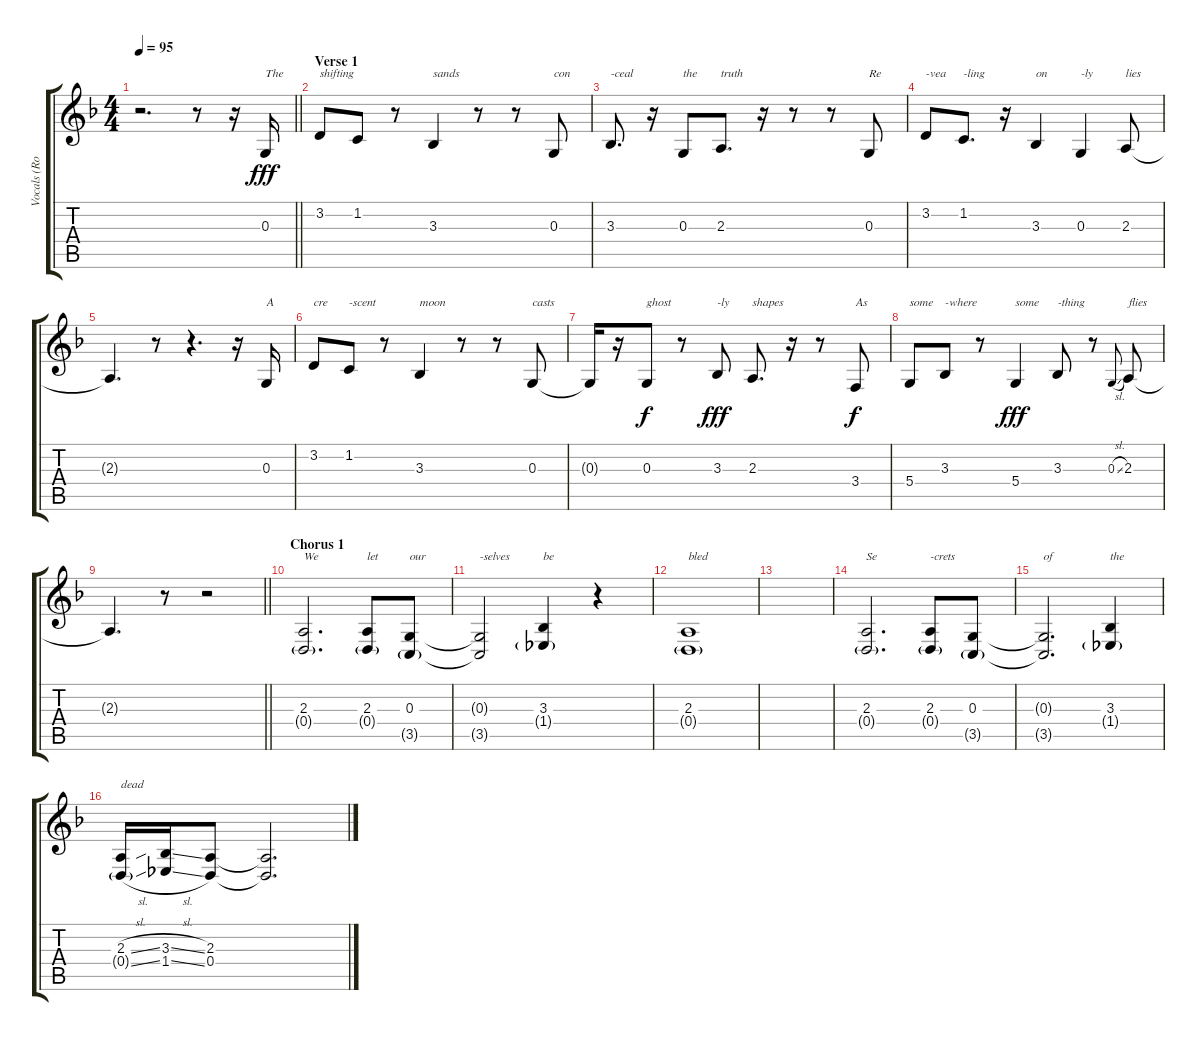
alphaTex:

\track ("Vocals (Rob Halford)" "Vocals (Ro") {instrument altosax}
\staff {score tabs}
\tuning (E4 B3 G3 D3 A2 D2) {hide}
\ts (4 4)
\tempo 95
\clef g2
\barLineRight lightlight
\ks dminor
r.2{d dy fff} r.8 r.16 0.3.16{txt "The"} |
\section ("" "Verse 1")
3.2.8{txt "shifting"} 1.2.8 r.8 3.3.4{txt "sands"} r.8 r.8 0.3.8{txt "con"} |
3.3.8{d txt "-ceal"} r.16 0.3.8{txt "the"} 2.3.8{d txt "truth"} r.16 r.8 r.8 0.3.8{txt "Re"} |
3.2.8{txt "-vea"} 1.2.8{d txt "-ling"} r.16 3.3.4{txt "on"} 0.3.4{txt "-ly"} 2.3.8{txt "lies"} |
2.3{t}.4{d} r.8 r.4{d} r.16 0.3.16{txt "A"} |
3.2.8{txt "cre"} 1.2.8{txt "-scent"} r.8 3.3.4{txt "moon"} r.8 r.8 0.3.8{txt "casts"} |
0.3{t}.16 r.16 0.3.8{txt "ghost" dy f} r.8 3.3.8{txt "-ly" dy fff} 2.3.8{d txt "shapes"} r.16 r.8 3.4.8{txt "As" dy f} |
5.4.8{txt "some"} 3.3.8{txt "-where"} r.8 5.4.4{txt "some" dy fff} 3.3.8{txt "-thing"} r.8 0.3{sl}.8{gr onbeat} 2.3.8{txt "flies"} |
\barLineRight lightlight
2.3{t}.4{d} r.8 r.2 |
\section ("" "Chorus 1")
(2.3 0.4{g}).2{d txt "We"} (2.3 0.4{g}).8{txt "let"} (0.3 3.5{g}).8{txt "our"} |
(0.3{t} 3.5{t}).2{txt "-selves"} (3.3 1.4{g}).4{txt "be"} r.4 |
(2.3 0.4{g}).1{txt "bled"} |
|
(2.3 0.4{g}).2{d txt "Se"} (2.3 0.4{g}).8{txt "-crets"} (0.3 3.5{g}).8 |
(0.3{t} 3.5{t}).2{d txt "of"} (3.3 1.4{g}).4{txt "the"} |
(2.3{sl} 0.4{sl g}).16{txt "dead"} (3.3{sl} 1.4{sl}).16 (2.3 0.4).8 (2.3{t} 0.4{t}).2{d}
